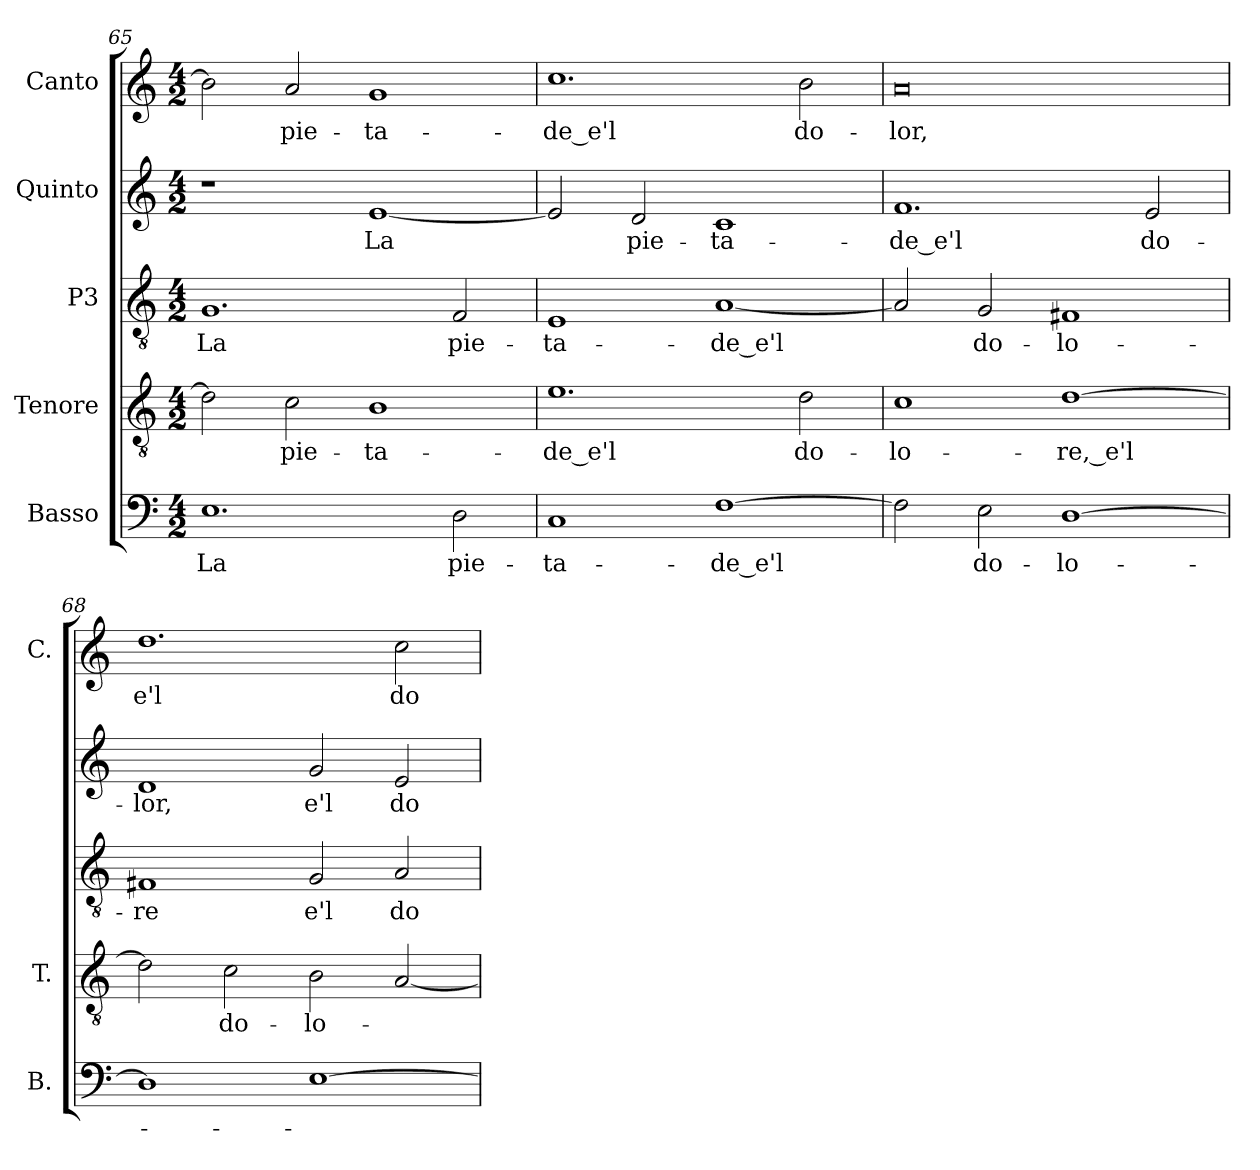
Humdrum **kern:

**kern	**text	**kern	**text	**kern	**text	**kern	**text	**kern	**text
*part5	*part5	*part4	*part4	*part3	*part3	*part2	*part2	*part1	*part1
*staff5	*staff5	*staff4	*staff4	*staff3	*staff3	*staff2	*staff2	*staff1	*staff1
*I"Basso	*	*I"Tenore	*	*I"P3	*	*I"Quinto	*	*I"Canto	*
*I'B.	*	*I'T.	*	*	*	*	*	*I'C.	*
*clefF4	*	*clefGv2	*	*clefGv2	*	*clefG2	*	*clefG2	*
*	*	*ITrd7c12	*	*ITrd7c12	*	*	*	*	*
*k[]	*	*k[]	*	*k[]	*	*k[]	*	*k[]	*
*C:	*	*C:	*	*C:	*	*C:	*	*C:	*
*M4/2	*	*M4/2	*	*M4/2	*	*M4/2	*	*M4/2	*
=65	=65	=65	=65	=65	=65	=65	=65	=65	=65
!	!LO:LY:b:color=#000000	!	!	!	!	!	!	!	!
!	!	!	!	!	!LO:LY:b:color=#000000	!	!	!	!
1.Ei	La	2Di\]	.	1.GGi	La	1r	.	2bi\]	.
!	!	!	!LO:LY:b:color=#000000	!	!	!	!	!	!
!	!	!	!	!	!	!	!	!	!LO:LY:b:color=#000000
.	.	2Ci\	pie-	.	.	.	.	2ai/	pie-
!	!	!	!LO:LY:b:color=#000000	!	!	!	!	!	!
!	!	!	!	!	!	!	!LO:LY:b:color=#000000	!	!
!	!	!	!	!	!	!	!	!	!LO:LY:b:color=#000000
.	.	1BBi	-ta-	.	.	[<1ei	La	1gi	-ta-
!	!LO:LY:b:color=#000000	!	!	!	!	!	!	!	!
!	!	!	!	!	!LO:LY:b:color=#000000	!	!	!	!
2Di\	pie-	.	.	2FFi/	pie-	.	.	.	.
!!LO:LB:g=z
=66	=66	=66	=66	=66	=66	=66	=66	=66	=66
!	!LO:LY:b:color=#000000	!	!	!	!	!	!	!	!
!	!	!	!LO:LY:b:color=#000000	!	!	!	!	!	!
!	!	!	!	!	!LO:LY:b:color=#000000	!	!	!	!
!	!	!	!	!	!	!	!	!	!LO:LY:b:color=#000000
1Ci	-ta-	1.Ei	-de_e'l	1EEi	-ta-	2ei/]	.	1.cci	-de_e'l
!	!	!	!	!	!	!	!LO:LY:b:color=#000000	!	!
.	.	.	.	.	.	2di/	pie-	.	.
!	!LO:LY:b:color=#000000	!	!	!	!	!	!	!	!
!	!	!	!	!	!LO:LY:b:color=#000000	!	!	!	!
!	!	!	!	!	!	!	!LO:LY:b:color=#000000	!	!
[>1Fi	-de_e'l	.	.	[<1AAi	-de_e'l	1ci	-ta-	.	.
!	!	!	!LO:LY:b:color=#000000	!	!	!	!	!	!
!	!	!	!	!	!	!	!	!	!LO:LY:b:color=#000000
.	.	2Di\	do-	.	.	.	.	2bi\	do-
=67	=67	=67	=67	=67	=67	=67	=67	=67	=67
!	!	!	!LO:LY:b:color=#000000	!	!	!	!	!	!
!	!	!	!	!	!	!	!LO:LY:b:color=#000000	!	!
!	!	!	!	!	!	!	!	!	!LO:LY:b:color=#000000
2Fi\]	.	1Ci	-lo-	2AAi/]	.	1.fi	-de_e'l	0ai	-lor,
!	!LO:LY:b:color=#000000	!	!	!	!	!	!	!	!
!	!	!	!	!	!LO:LY:b:color=#000000	!	!	!	!
2Ei\	do-	.	.	2GGi/	do-	.	.	.	.
!	!LO:LY:b:color=#000000	!	!	!	!	!	!	!	!
!	!	!	!LO:LY:b:color=#000000	!	!	!	!	!	!
!	!	!	!	!	!LO:LY:b:color=#000000	!	!	!	!
[>1Di	-lo-	[>1Di	-re,_e'l	1FF#Xi	-lo-	.	.	.	.
!	!	!	!	!	!	!	!LO:LY:b:color=#000000	!	!
.	.	.	.	.	.	2ei/	do-	.	.
=68	=68	=68	=68	=68	=68	=68	=68	=68	=68
!	!	!	!	!	!LO:LY:b:color=#000000	!	!	!	!
!	!	!	!	!	!	!	!LO:LY:b:color=#000000	!	!
!	!	!	!	!	!	!	!	!	!LO:LY:b:color=#000000
1Di]	.	2Di\]	.	1FF#Xi	-re	1di	-lor,	1.ddi	e'l
!	!	!	!LO:LY:b:color=#000000	!	!	!	!	!	!
.	.	2Ci\	do-	.	.	.	.	.	.
!	!	!	!LO:LY:b:color=#000000	!	!	!	!	!	!
!	!	!	!	!	!LO:LY:b:color=#000000	!	!	!	!
!	!	!	!	!	!	!	!LO:LY:b:color=#000000	!	!
[>1Ei	.	2BBi\	-lo-	2GGi/	e'l	2gi/	e'l	.	.
!	!	!	!	!	!LO:LY:b:color=#000000	!	!	!	!
!	!	!	!	!	!	!	!LO:LY:b:color=#000000	!	!
!	!	!	!	!	!	!	!	!	!LO:LY:b:color=#000000
.	.	[<2AAi/	.	2AAi/	do-	2ei/	do-	2cci\	do-
=	=	=	=	=	=	=	=	=	=
*-	*-	*-	*-	*-	*-	*-	*-	*-	*-
